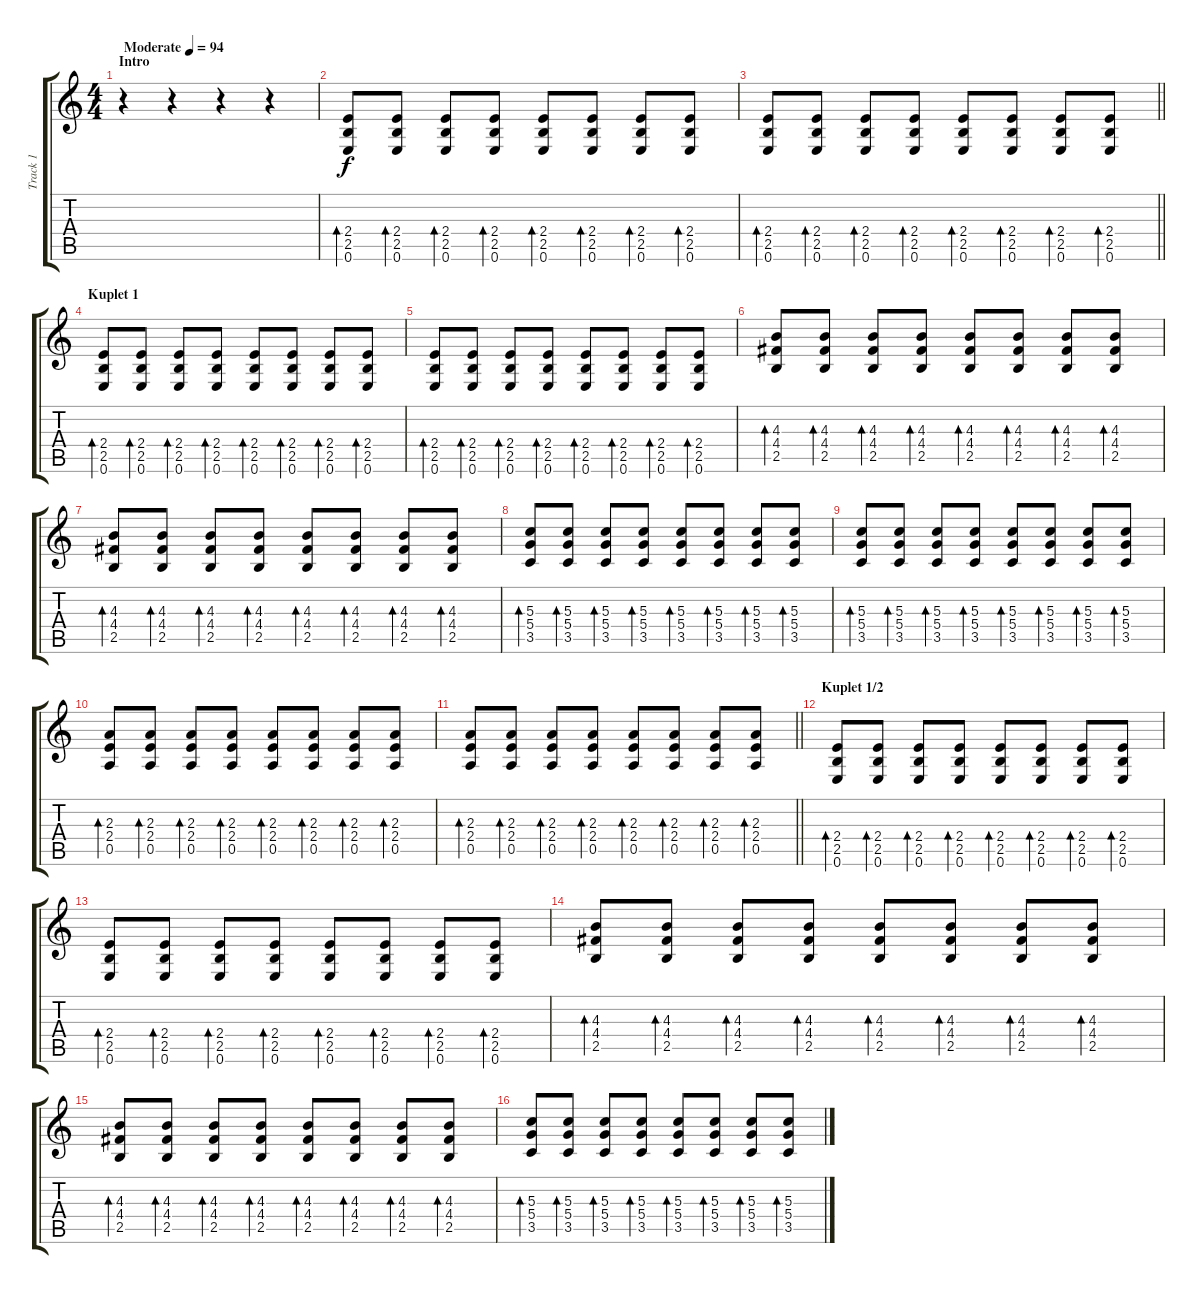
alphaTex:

\track ("Track 1" "Track 1") {instrument acousticguitarsteel}
\staff {score tabs}
\tuning (E4 B3 G3 D3 A2 E2) {hide}
\ts (4 4)
\section ("" "Intro")
\tempo (94 "Moderate")
\clef g2
\ks c
r.4{dy f instrument acousticguitarsteel} r.4 r.4 r.4 |
(2.4 2.5 0.6).8{bd 60} (2.4 2.5 0.6).8{bd 60} (2.4 2.5 0.6).8{bd 60} (2.4 2.5 0.6).8{bd 60} (2.4 2.5 0.6).8{bd 60} (2.4 2.5 0.6).8{bd 60} (2.4 2.5 0.6).8{bd 60} (2.4 2.5 0.6).8{bd 60} |
\barLineRight lightlight
(2.4 2.5 0.6).8{bd 60} (2.4 2.5 0.6).8{bd 60} (2.4 2.5 0.6).8{bd 60} (2.4 2.5 0.6).8{bd 60} (2.4 2.5 0.6).8{bd 60} (2.4 2.5 0.6).8{bd 60} (2.4 2.5 0.6).8{bd 60} (2.4 2.5 0.6).8{bd 60} |
\section ("" "Kuplet 1")
(2.4 2.5 0.6).8{bd 60} (2.4 2.5 0.6).8{bd 60} (2.4 2.5 0.6).8{bd 60} (2.4 2.5 0.6).8{bd 60} (2.4 2.5 0.6).8{bd 60} (2.4 2.5 0.6).8{bd 60} (2.4 2.5 0.6).8{bd 60} (2.4 2.5 0.6).8{bd 60} |
(2.4 2.5 0.6).8{bd 60} (2.4 2.5 0.6).8{bd 60} (2.4 2.5 0.6).8{bd 60} (2.4 2.5 0.6).8{bd 60} (2.4 2.5 0.6).8{bd 60} (2.4 2.5 0.6).8{bd 60} (2.4 2.5 0.6).8{bd 60} (2.4 2.5 0.6).8{bd 60} |
(4.3 4.4 2.5).8{bd 60} (4.3 4.4 2.5).8{bd 60} (4.3 4.4 2.5).8{bd 60} (4.3 4.4 2.5).8{bd 60} (4.3 4.4 2.5).8{bd 60} (4.3 4.4 2.5).8{bd 60} (4.3 4.4 2.5).8{bd 60} (4.3 4.4 2.5).8{bd 60} |
(4.3 4.4 2.5).8{bd 60} (4.3 4.4 2.5).8{bd 60} (4.3 4.4 2.5).8{bd 60} (4.3 4.4 2.5).8{bd 60} (4.3 4.4 2.5).8{bd 60} (4.3 4.4 2.5).8{bd 60} (4.3 4.4 2.5).8{bd 60} (4.3 4.4 2.5).8{bd 60} |
(5.3 5.4 3.5).8{bd 60} (5.3 5.4 3.5).8{bd 60} (5.3 5.4 3.5).8{bd 60} (5.3 5.4 3.5).8{bd 60} (5.3 5.4 3.5).8{bd 60} (5.3 5.4 3.5).8{bd 60} (5.3 5.4 3.5).8{bd 60} (5.3 5.4 3.5).8{bd 60} |
(5.3 5.4 3.5).8{bd 60} (5.3 5.4 3.5).8{bd 60} (5.3 5.4 3.5).8{bd 60} (5.3 5.4 3.5).8{bd 60} (5.3 5.4 3.5).8{bd 60} (5.3 5.4 3.5).8{bd 60} (5.3 5.4 3.5).8{bd 60} (5.3 5.4 3.5).8{bd 60} |
(2.3 2.4 0.5).8{bd 60} (2.3 2.4 0.5).8{bd 60} (2.3 2.4 0.5).8{bd 60} (2.3 2.4 0.5).8{bd 60} (2.3 2.4 0.5).8{bd 60} (2.3 2.4 0.5).8{bd 60} (2.3 2.4 0.5).8{bd 60} (2.3 2.4 0.5).8{bd 60} |
\barLineRight lightlight
(2.3 2.4 0.5).8{bd 60} (2.3 2.4 0.5).8{bd 60} (2.3 2.4 0.5).8{bd 60} (2.3 2.4 0.5).8{bd 60} (2.3 2.4 0.5).8{bd 60} (2.3 2.4 0.5).8{bd 60} (2.3 2.4 0.5).8{bd 60} (2.3 2.4 0.5).8{bd 60} |
\section ("" "Kuplet 1/2")
(2.4 2.5 0.6).8{bd 60} (2.4 2.5 0.6).8{bd 60} (2.4 2.5 0.6).8{bd 60} (2.4 2.5 0.6).8{bd 60} (2.4 2.5 0.6).8{bd 60} (2.4 2.5 0.6).8{bd 60} (2.4 2.5 0.6).8{bd 60} (2.4 2.5 0.6).8{bd 60} |
(2.4 2.5 0.6).8{bd 60} (2.4 2.5 0.6).8{bd 60} (2.4 2.5 0.6).8{bd 60} (2.4 2.5 0.6).8{bd 60} (2.4 2.5 0.6).8{bd 60} (2.4 2.5 0.6).8{bd 60} (2.4 2.5 0.6).8{bd 60} (2.4 2.5 0.6).8{bd 60} |
(4.3 4.4 2.5).8{bd 60} (4.3 4.4 2.5).8{bd 60} (4.3 4.4 2.5).8{bd 60} (4.3 4.4 2.5).8{bd 60} (4.3 4.4 2.5).8{bd 60} (4.3 4.4 2.5).8{bd 60} (4.3 4.4 2.5).8{bd 60} (4.3 4.4 2.5).8{bd 60} |
(4.3 4.4 2.5).8{bd 60} (4.3 4.4 2.5).8{bd 60} (4.3 4.4 2.5).8{bd 60} (4.3 4.4 2.5).8{bd 60} (4.3 4.4 2.5).8{bd 60} (4.3 4.4 2.5).8{bd 60} (4.3 4.4 2.5).8{bd 60} (4.3 4.4 2.5).8{bd 60} |
(5.3 5.4 3.5).8{bd 60} (5.3 5.4 3.5).8{bd 60} (5.3 5.4 3.5).8{bd 60} (5.3 5.4 3.5).8{bd 60} (5.3 5.4 3.5).8{bd 60} (5.3 5.4 3.5).8{bd 60} (5.3 5.4 3.5).8{bd 60} (5.3 5.4 3.5).8{bd 60}
